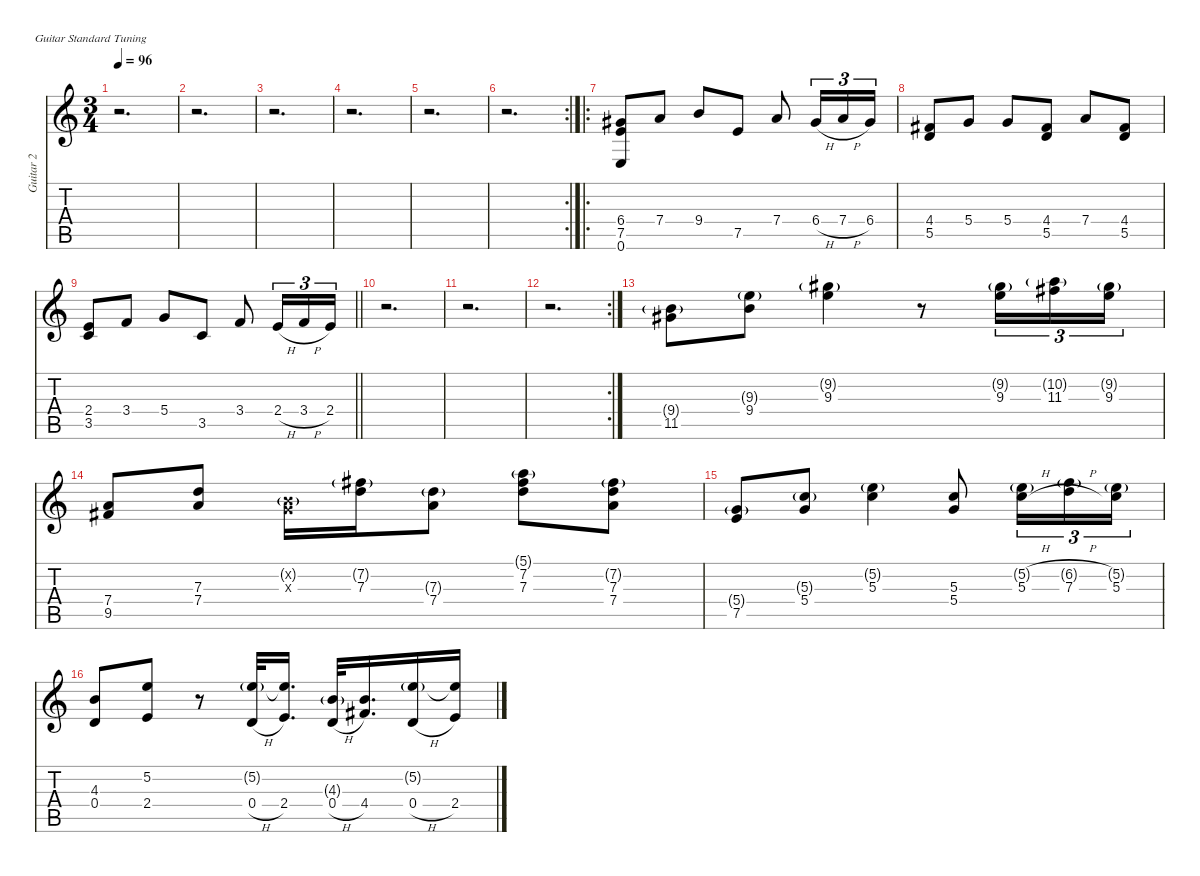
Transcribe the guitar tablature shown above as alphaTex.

\defaultSystemsLayout 4
\hideDynamics
\bracketExtendMode nobrackets
\firstSystemTrackNameMode fullname
\otherSystemsTrackNameOrientation horizontal
\track ("Guitar 2" "dist.guit.") {instrument distortionguitar}
\staff {score tabs}
\tuning (E4 B3 G3 D3 A2 E2)
\ts (3 4)
\beaming (8 2 2 2)
\tempo 96
\clef g2
\ks c
r.2{d dy f instrument distortionguitar beam Down} |
r.2{d beam Down} |
r.2{d beam Down} |
r.2{d beam Down} |
r.2{d beam Down} |
\rc 2
r.2{d beam Down} |
\ro
(6.4{acc #} 7.5 0.6).8{instrument acousticguitarsteel beam Up} 7.4.8{beam Up} 9.4.8{beam Up} 7.5.8{beam Up} 7.4.8{beam Up} 6.4{h acc #}.16{tu (3 2) beam Up} 7.4{h}.16{tu (3 2) beam Up} 6.4{acc #}.16{tu (3 2) beam Up} |
(4.4{acc #} 5.5).8{beam Up} 5.4.8{beam Up} 5.4.8{beam Up} (4.4{acc #} 5.5).8{beam Up} 7.4.8{beam Up} (4.4{acc #} 5.5).8{beam Up} |
\barLineRight lightlight
(2.4 3.5).8{beam Up} 3.4.8{beam Up} 5.4.8{beam Up} 3.5.8{beam Up} 3.4.8{beam Up} 2.4{h}.16{tu (3 2) beam Up} 3.4{h}.16{tu (3 2) beam Up} 2.4.16{tu (3 2) beam Up} |
r.2{d beam Down} |
r.2{d beam Down} |
\rc 2
r.2{d beam Down} |
(9.4{g} 11.5{acc #}).8{instrument distortionguitar beam Down} (9.3{g} 9.4).8{beam Down} (9.2{g acc #} 9.3).4{beam Down} r.8{beam Down} (9.2{g acc #} 9.3).16{tu (3 2) beam Down} (10.2{g} 11.3{acc #}).16{tu (3 2) beam Down} (9.2{g acc #} 9.3).16{tu (3 2) beam Down} |
(7.4 9.5{acc #}).8{beam Up} (7.3 7.4).8{beam Up} (0.2{g x} 0.3{x}).16{beam Down} (7.2{g acc #} 7.3).16{beam Down} (7.3{g} 7.4).8{beam Down} (5.1{g} 7.2{acc #} 7.3).8{beam Down} (7.2{g acc #} 7.3 7.4).8{beam Down} |
(5.4{g} 7.5).8{beam Up} (5.3{g} 5.4).8{beam Up} (5.2{g} 5.3).4{beam Down} (5.3 5.4).8{beam Up} (5.2{h g} 5.3{h}).16{tu (3 2) beam Down} (6.2{h g} 7.3{h}).16{tu (3 2) beam Down} (5.2{g} 5.3).16{tu (3 2) beam Down} |
(4.3 0.4).8{beam Up} (5.2 2.4).8{beam Up} r.8{beam Up} (5.2{g} 0.4{h}).32{beam Up} (5.2{t} 2.4).16{d beam Up} (4.3{g} 0.4{h}).32{beam Up} (4.3{t} 4.4{acc #}).16{d beam Up} (5.2{g} 0.4{h}).16{beam Up} (5.2{t} 2.4).16{beam Up}
